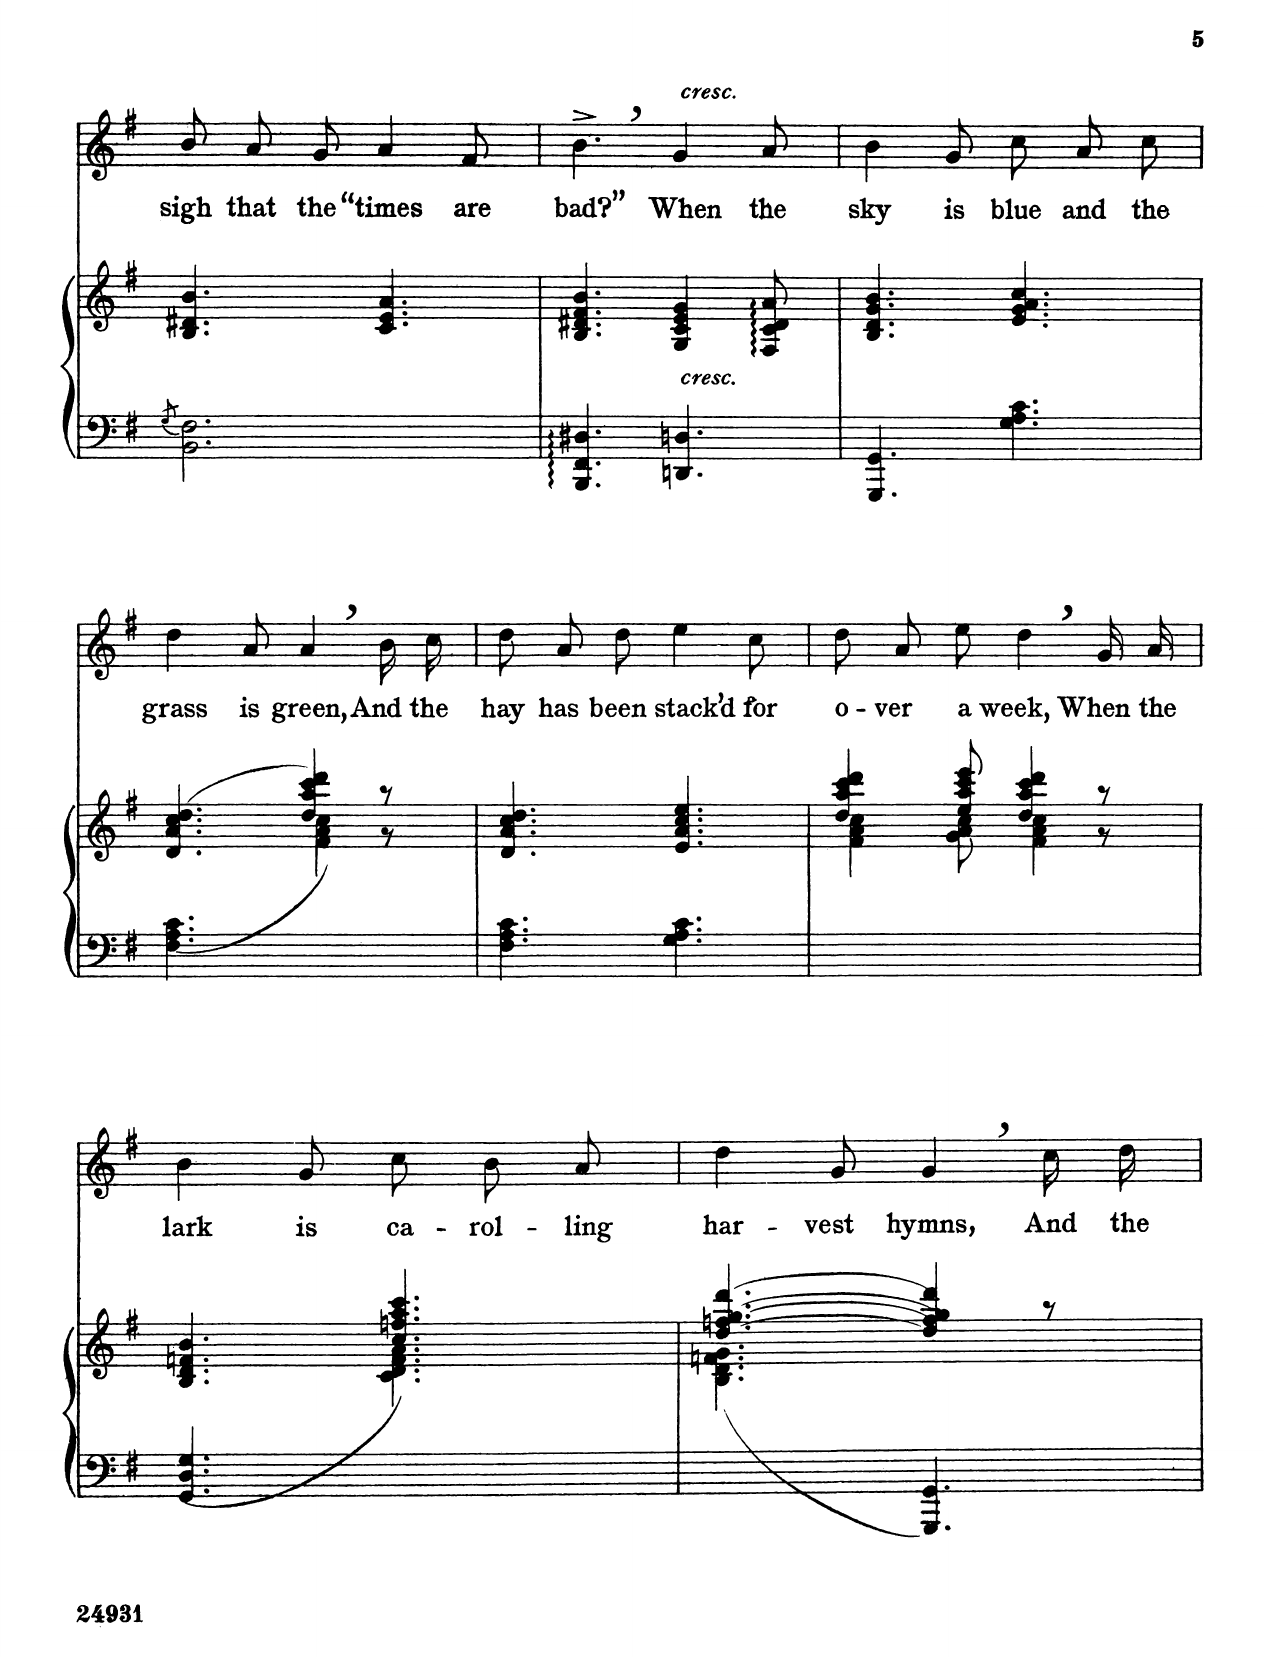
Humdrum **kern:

**kern	**kern	**kern	**text
*part2	*part2	*part1	*part1
*staff3	*staff2	*staff1	*staff1
*I"Piano	*	*I"Voice	*
*I'Pno	*	*	*
*clefF4	*clefG2	*clefG2	*
*k[f#]	*k[f#]	*k[f#]	*
*M6/8	*M6/8	*M6/8	*
=10	=10	=10	=10
8qG/	.	.	.
2.BB\ 2.F#\	4.B/ 4.d#X/ 4.b/	8b/L	sigh
.	.	8a/	that
.	.	8g/J	the
.	4.c/ 4.e/ 4.a/	4a/	“times
.	.	8f#/	are
=11	=11	=11	=11
4.BBB/ 4.FF#/ 4.D#X/	4.B/ 4.d#X/ 4.f#/ 4.b/	4.b^,\	bad?”
!	!	!LO:TX:a:i:t=cresc.	!
!	!LO:TX:b:i:t=cresc.	!	!
4.DDn/ 4.Dn/	4G/ 4c/ 4e/ 4g/	4g/	When
.	8F#/ 8c/ 8d#/ 8a/	8a/	the
=12	=12	=12	=12
4.GGG/ 4.GG/	4.B/ 4.d/ 4.g/ 4.b/	4b\	sky
.	.	8g/	is
4.G\ 4.A\ 4.c\	4.e/ 4.g/ 4.a/ 4.cc/	8cc\L	blue
.	.	8a\	and
.	.	8cc\J	the
=13	=13	=13	=13
*	*^	*	*
(<4.F#\ 4.A\ 4.c\	(>4.d/ 4.a/ 4.cc/ 4.dd/	4.ryy	4dd\	grass
.	.	.	8a/	is
4ryy	4dd/ 4aa/ 4ccc/ 4ddd/)	4f#\ 4a\ 4cc\)	4a,/	green,
8r	8r	8ryy	16b\LL	And
.	.	.	16cc\JJ	the
*	*v	*v	*	*
=14	=14	=14	=14
4.F#\ 4.A\ 4.c\	4.d/ 4.a/ 4.cc/ 4.dd/	8dd\L	hay
.	.	8a\	has
.	.	8dd\J	been
4.G\ 4.A\ 4.c\	4.e/ 4.a/ 4.cc/ 4.ee/	4ee\	stack’d
.	.	8cc\	for
=15	=15	=15	=15
*	*^	*	*
8ryy	4dd/ 4aa/ 4ccc/ 4ddd/	4f#\ 4a\ 4cc\	8dd\L	o-
.	.	.	8a\	-ver
.	8ee/ 8aa/ 8ccc/ 8eee/	8g\ 8a\ 8cc\	8ee\J	a
.	4dd/ 4aa/ 4ccc/ 4ddd/	4f#\ 4a\ 4cc\	4dd,\	week,
8r	8r	8ryy	16g/LL	When
.	.	.	16a/JJ	the
=16	=16	=16	=16	=16
(<4.GG/ 4.D/ 4.G/	4.B/ 4.d/ 4.fn/ 4.b/	4.ryy	4b\	lark
.	.	.	8g/	is
4.ryy	4.cc/ 4.ffn/ 4.aa/ 4.ccc/	4.c\ 4.d\ 4.f\ 4.a\)	8cc\L	ca-
.	.	.	8b\	-rol-
.	.	.	8a\J	-ling
=17	=17	=17	=17	=17
4.ryy	[4.dd/ [<4.ffn/ [4.gg/ [4.ddd/	(<4.B\ 4.d\ 4.fn\ 4.g\	4dd\	har-
.	.	.	8g/	-vest
4.GGG/ 4.GG/)	4dd/] 4ff/] 4gg/] 4ddd/]	4.ryy	4g/	hymns,
.	8r	.	16cc,\LL	And
.	.	.	16dd\JJ	the
*	*v	*v	*	*
=	=	=	=
*-	*-	*-	*-
